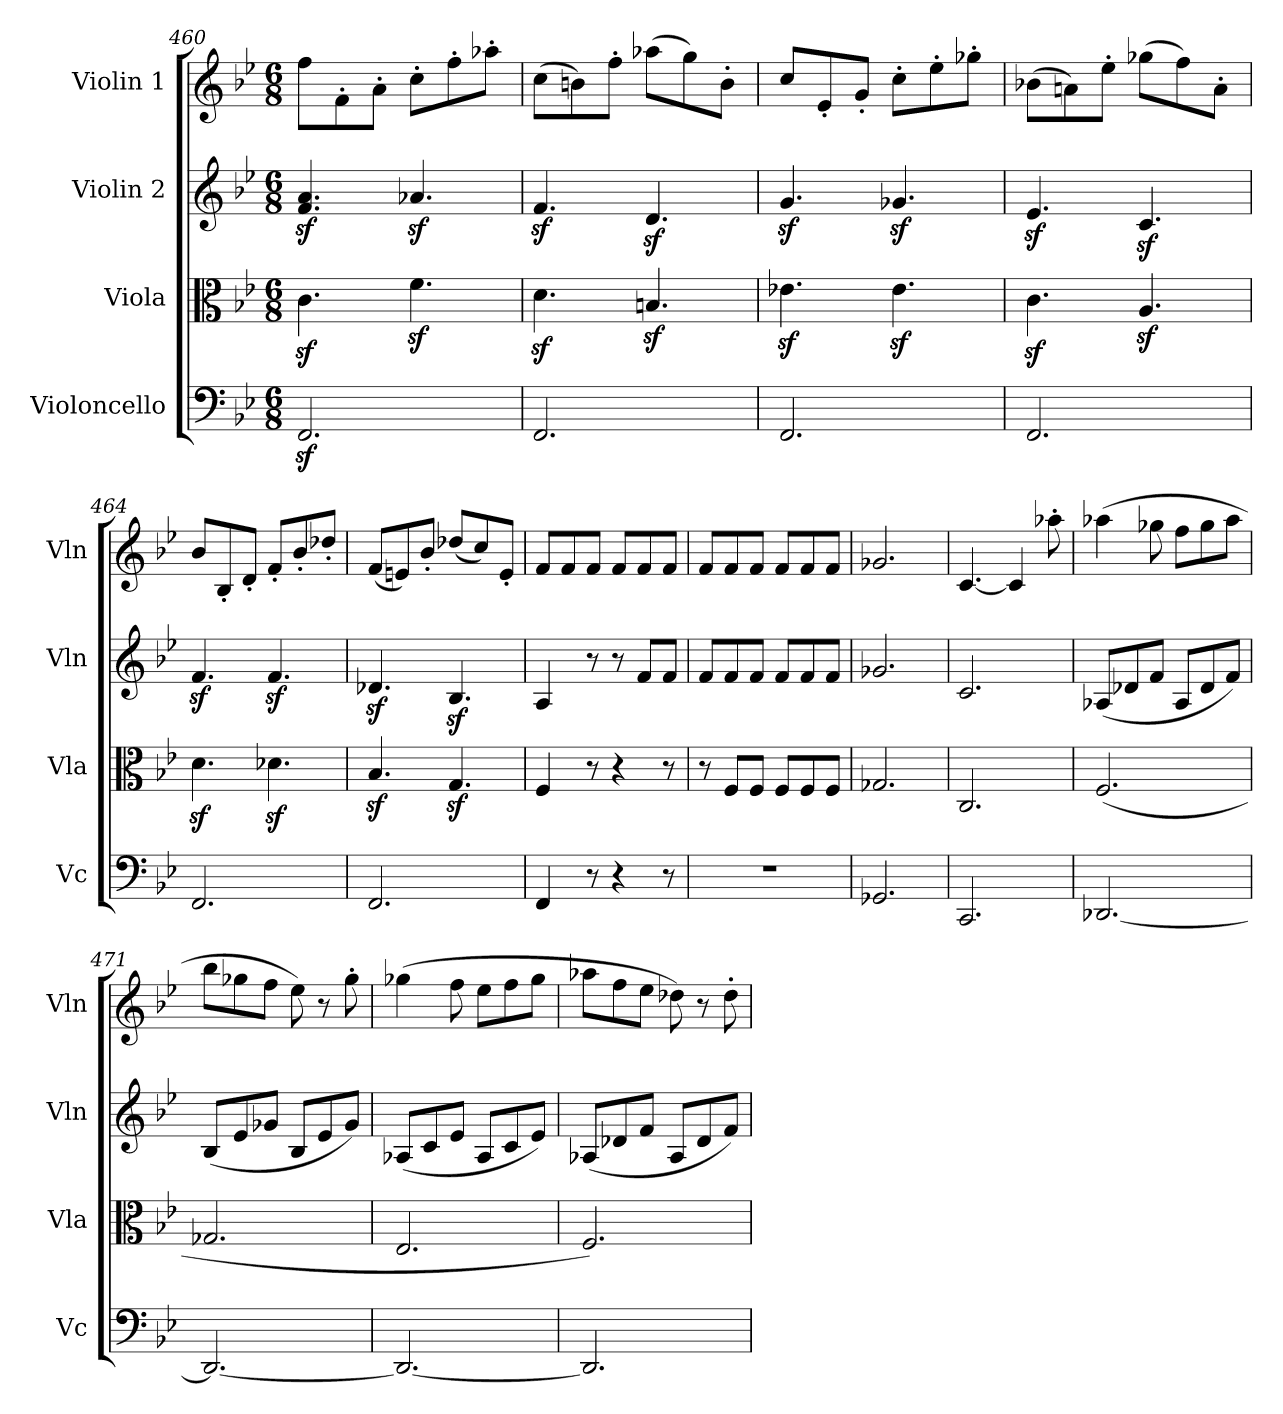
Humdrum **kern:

**kern	**dynam	**kern	**dynam	**kern	**dynam	**kern	**dynam
*part4	*part4	*part3	*part3	*part2	*part2	*part1	*part1
*staff4	*staff4	*staff3	*staff3	*staff2	*staff2	*staff1	*staff1
*I"Violoncello	*	*I"Viola	*	*I"Violin 2	*	*I"Violin 1	*
*I'Vc	*	*I'Vla	*	*I'Vln	*	*I'Vln	*
!!LO:LB:g=z
*clefF4	*	*clefC3	*	*clefG2	*	*clefG2	*
*k[b-e-]	*	*k[b-e-]	*	*k[b-e-]	*	*k[b-e-]	*
*M6/8	*	*M6/8	*	*M6/8	*	*M6/8	*
=460	=460	=460	=460	=460	=460	=460	=460
2.FFz</	.	4.cz<\	.	4.f/z< 4.a/z<	.	8ff\L	.
.	.	.	.	.	.	8f'\	.
.	.	.	.	.	.	8a'\J	.
.	.	4.fz<\	.	4.a-Xz</	.	8cc'\L	.
.	.	.	.	.	.	8ff'\	.
.	.	.	.	.	.	8aa-X'\J	.
=461	=461	=461	=461	=461	=461	=461	=461
2.FF/	.	4.dz<\	.	4.fz</	.	(>8cc\L	.
.	.	.	.	.	.	8bn\)	.
.	.	.	.	.	.	8ff'\J	.
.	.	4.Bnz</	.	4.dz</	.	(>8aa-X\L	.
.	.	.	.	.	.	8gg\)	.
.	.	.	.	.	.	8b'\J	.
=462	=462	=462	=462	=462	=462	=462	=462
2.FF/	.	4.e-Xz<\	.	4.gz</	.	8cc/L	.
.	.	.	.	.	.	8e-'/	.
.	.	.	.	.	.	8g'/J	.
.	.	4.e-z<\	.	4.g-Xz</	.	8cc'\L	.
.	.	.	.	.	.	8ee-'\	.
.	.	.	.	.	.	8gg-X'\J	.
=463	=463	=463	=463	=463	=463	=463	=463
2.FF/	.	4.cz<\	.	4.e-z</	.	(>8b-X\L	.
.	.	.	.	.	.	8an\)	.
.	.	.	.	.	.	8ee-'\J	.
.	.	4.Az</	.	4.cz</	.	(>8gg-X\L	.
.	.	.	.	.	.	8ff\)	.
.	.	.	.	.	.	8a'\J	.
=464	=464	=464	=464	=464	=464	=464	=464
2.FF/	.	4.dz<\	.	4.fz</	.	8b-/L	.
.	.	.	.	.	.	8B-'/	.
.	.	.	.	.	.	8d'/J	.
.	.	4.d-Xz<\	.	4.fz</	.	8f'/L	.
.	.	.	.	.	.	8b-'/	.
.	.	.	.	.	.	8dd-X'/J	.
=465	=465	=465	=465	=465	=465	=465	=465
2.FF/	.	4.B-z</	.	4.d-Xz</	.	(<8f/L	.
.	.	.	.	.	.	8en/)	.
.	.	.	.	.	.	8b-'/J	.
.	.	4.Gz</	.	4.B-z</	.	(<8dd-X/L	.
.	.	.	.	.	.	8cc/)	.
.	.	.	.	.	.	8e'/J	.
=466	=466	=466	=466	=466	=466	=466	=466
4FF/	.	4F/	.	4A/	.	8f/L	.
!	!	!	!	!	!	!	!LO:DY:b
.	.	.	.	.	.	8f/	other-dynamics
8r	.	8r	.	8r	.	8f/J	.
4r	.	4r	.	8r	.	8f/L	.
!	!	!	!	!	!LO:DY:b	!	!
.	.	.	.	8f/L	other-dynamics	8f/	.
8r	.	8r	.	8f/J	.	8f/J	.
=467	=467	=467	=467	=467	=467	=467	=467
2.r	.	8r	.	8f/L	.	8f/L	.
!	!	!	!LO:DY:b	!	!	!	!
.	.	8F/L	other-dynamics	8f/	.	8f/	.
.	.	8F/J	.	8f/J	.	8f/J	.
.	.	8F/L	.	8f/L	.	8f/L	.
.	.	8F/	.	8f/	.	8f/	.
.	.	8F/J	.	8f/J	.	8f/J	.
!!LO:PB:g=z
=468	=468	=468	=468	=468	=468	=468	=468
!	!LO:DY:b	!	!	!	!	!	!
2.GG-X/	other-dynamics	2.G-X/	.	2.g-X/	.	2.g-X/	.
=469	=469	=469	=469	=469	=469	=469	=469
2.CC/	.	2.C/	.	2.c/	.	[4.c/	.
.	.	.	.	.	.	4c/]	.
.	.	.	.	.	.	8aa-X'\	.
=470	=470	=470	=470	=470	=470	=470	=470
[2.DD-X/	.	(>2.F/	.	(<8A-X/L	.	(>4aa-X\	.
.	.	.	.	8d-X/	.	.	.
.	.	.	.	8f/J	.	8gg-X\	.
.	.	.	.	8A-/L	.	8ff\L	.
.	.	.	.	8d-/	.	8gg-\	.
.	.	.	.	8f/J)	.	8aa-\J	.
=471	=471	=471	=471	=471	=471	=471	=471
2.DD-/_	.	2.G-X/	.	(<8B-/L	.	8bb-\L	.
.	.	.	.	8e-/	.	8gg-X\	.
.	.	.	.	8g-X/J	.	8ff\J	.
.	.	.	.	8B-/L	.	8ee-\)	.
.	.	.	.	8e-/	.	8r	.
.	.	.	.	8g-/J)	.	8gg-'\	.
=472	=472	=472	=472	=472	=472	=472	=472
2.DD-/_	.	2.E-/	.	(<8A-X/L	.	(>4gg-X\	.
.	.	.	.	8c/	.	.	.
.	.	.	.	8e-/J	.	8ff\	.
.	.	.	.	8A-/L	.	8ee-\L	.
.	.	.	.	8c/	.	8ff\	.
.	.	.	.	8e-/J)	.	8gg-\J	.
=473	=473	=473	=473	=473	=473	=473	=473
2.DD-/]	.	2.F/)	.	(<8A-X/L	.	8aa-X\L	.
.	.	.	.	8d-X/	.	8ff\	.
.	.	.	.	8f/J	.	8ee-\J	.
.	.	.	.	8A-/L	.	8dd-X\)	.
.	.	.	.	8d-/	.	8r	.
.	.	.	.	8f/J)	.	8dd-'\	.
=	=	=	=	=	=	=	=
*-	*-	*-	*-	*-	*-	*-	*-
